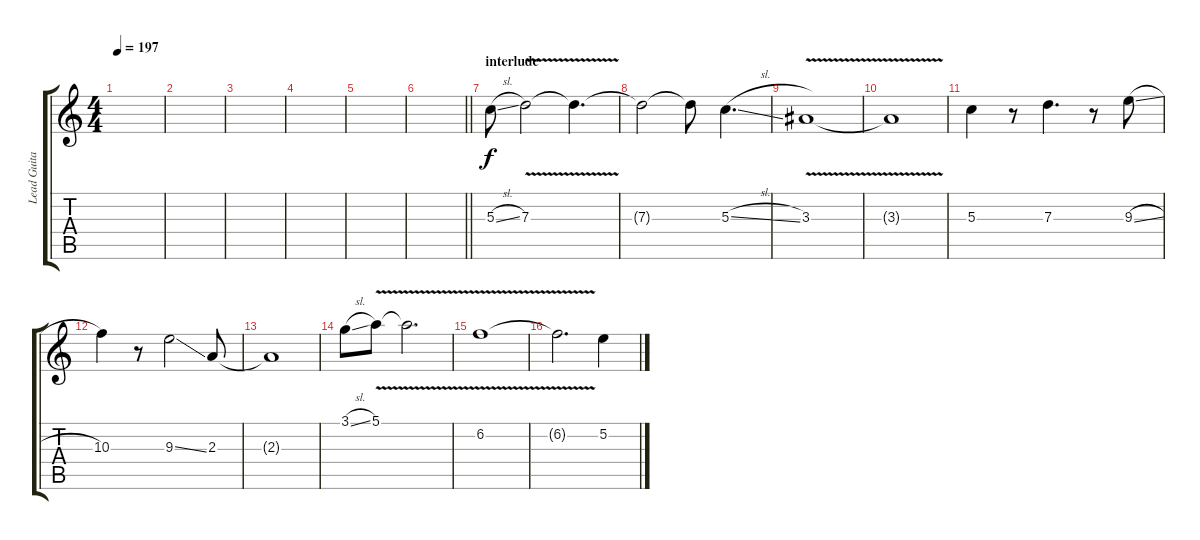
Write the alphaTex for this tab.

\track ("Lead Guitar (Blackmore)" "Lead Guita") {instrument distortionguitar}
\staff {score tabs}
\tuning (E4 B3 G3 D3 A2 E2) {hide}
\ts (4 4)
\tempo 197
\clef g2
\ks c
|
|
|
|
|
\barLineRight lightlight
|
\section ("" "interlude")
5.3{sl}.8 7.3{v}.2 7.3{t}.4{d} |
7.3{t}.2 7.3{t}.8 5.3{sl}.4{d} |
3.3{v}.1 |
3.3{t}.1 |
5.3.4 r.8 7.3.4{d} r.8 9.3{sl}.8 |
10.3.4 r.8 9.3{ss}.2 2.3.8 |
2.3{t}.1 |
3.1{sl}.8 5.1{v}.8 5.1{t}.2{d} |
6.2{v}.1 |
6.2{t}.2{d} 5.2.4
